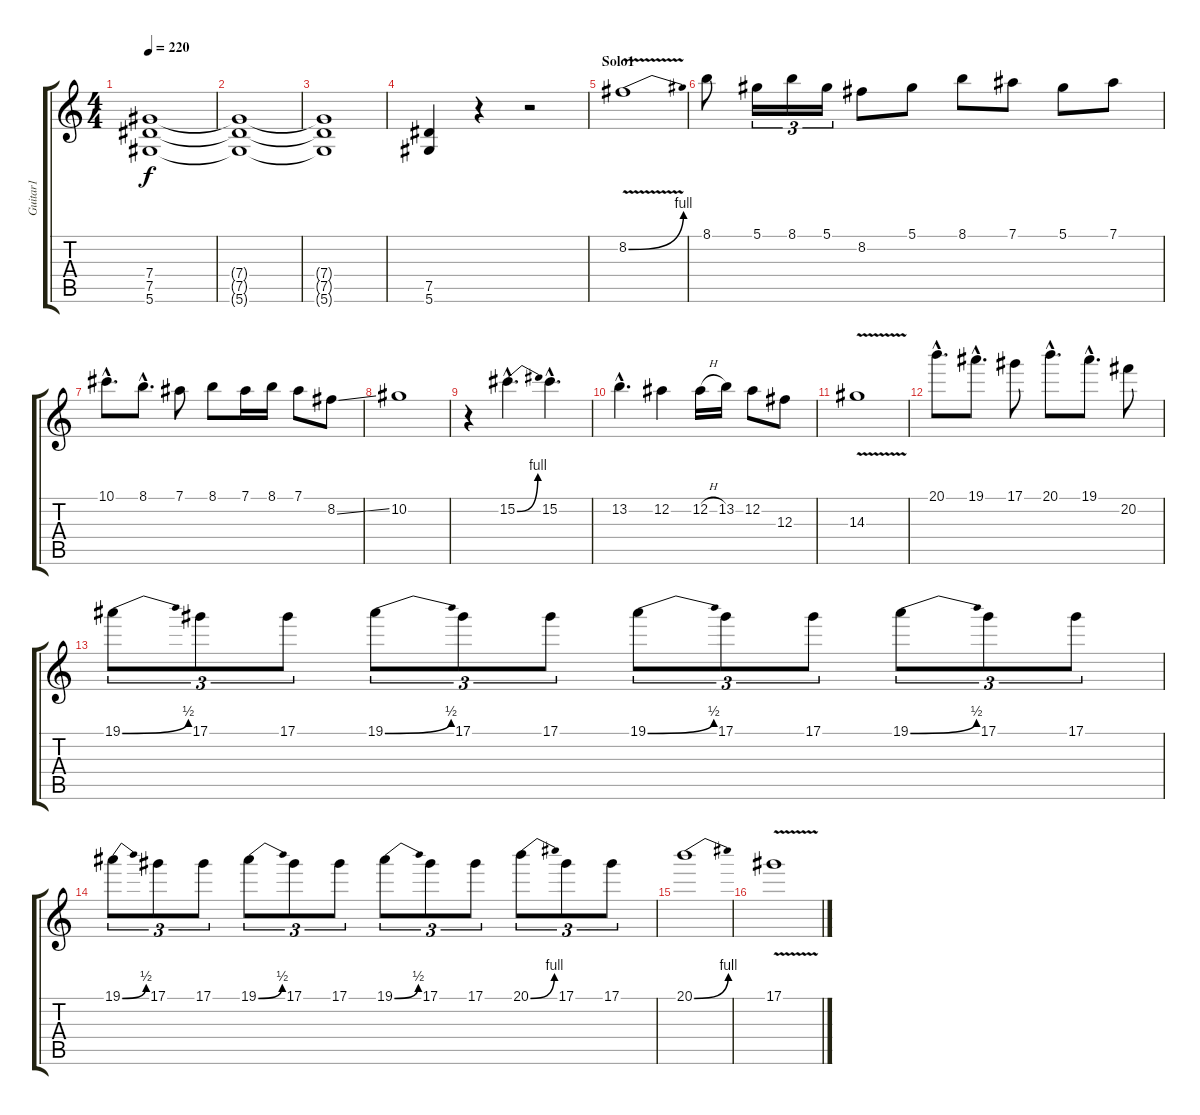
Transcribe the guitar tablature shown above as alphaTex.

\track ("Guitar1" "Guitar1") {instrument distortionguitar}
\staff {score tabs}
\tuning (Eb4 Bb3 Gb3 Db3 Ab2 Eb2) {hide}
\ts (4 4)
\tempo 220
\clef g2
\ks c
(7.4 7.5 5.6).1{dy f} |
(7.4{t} 7.5{t} 5.6{t}).1 |
(7.4{t} 7.5{t} 5.6{t}).1 |
(7.5 5.6).4 r.4 r.2 |
\section ("" "Solo1")
8.2{be (bend 0 0 60 4) v}.1 |
8.1.8 5.1.16{tu (3 2)} 8.1.16{tu (3 2)} 5.1.16{tu (3 2)} 8.2.8 5.1.8 8.1.8 7.1.8 5.1.8 7.1.8 |
10.1{hac}.8{d} 8.1{hac}.8{d} 7.1.8 8.1.8 7.1.16 8.1.16 7.1.8 8.2{ss}.8 |
10.2.1 |
r.4 15.2{be (bend 0 0 60 4) hac}.4{d} 15.2{hac}.4{d} |
13.2{hac}.4{d} 12.2.4 12.2{h}.16 13.2.16 12.2.8 12.3.8 |
14.3{v}.1 |
20.1{hac}.8{d} 19.1{hac}.8{d} 17.1.8 20.1{hac}.8{d} 19.1{hac}.8{d} 20.2.8 |
19.1{be (bend 0 0 60 2)}.8{tu (3 2)} 17.1.8{tu (3 2)} 17.1.8{tu (3 2)} 19.1{be (bend 0 0 60 2)}.8{tu (3 2)} 17.1.8{tu (3 2)} 17.1.8{tu (3 2)} 19.1{be (bend 0 0 60 2)}.8{tu (3 2)} 17.1.8{tu (3 2)} 17.1.8{tu (3 2)} 19.1{be (bend 0 0 60 2)}.8{tu (3 2)} 17.1.8{tu (3 2)} 17.1.8{tu (3 2)} |
19.1{be (bend 0 0 60 2)}.8{tu (3 2)} 17.1.8{tu (3 2)} 17.1.8{tu (3 2)} 19.1{be (bend 0 0 60 2)}.8{tu (3 2)} 17.1.8{tu (3 2)} 17.1.8{tu (3 2)} 19.1{be (bend 0 0 60 2)}.8{tu (3 2)} 17.1.8{tu (3 2)} 17.1.8{tu (3 2)} 20.1{be (bend 0 0 60 4)}.8{tu (3 2)} 17.1.8{tu (3 2)} 17.1.8{tu (3 2)} |
20.1{be (bend 0 0 60 4)}.1 |
17.1{v}.1
